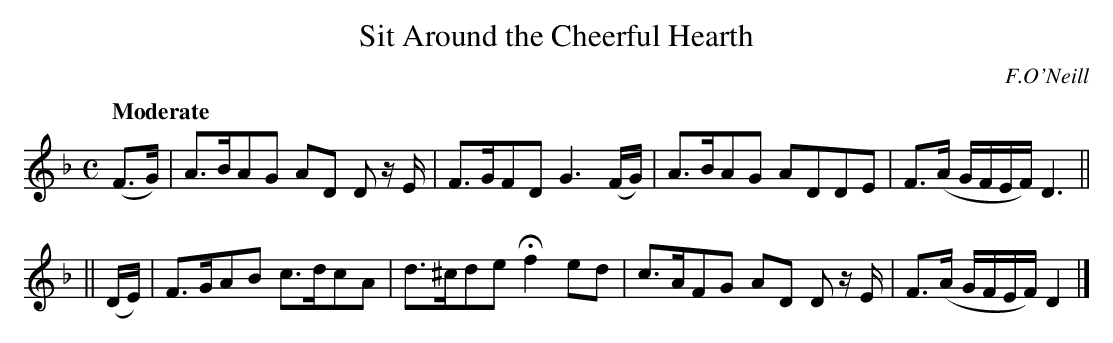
X:1
T: Sit Around the Cheerful Hearth
O: F.O'Neill
Q: "Moderate"
M: C
L: 1/8
K: Dm
(F>G) | A>BAG AD D z/ E/ | F>GFD G3 (F/G/) | A>BAG ADDE | F>(A G/F/E/F/) D3 ||
|| (D/E/) | F>GAB c>dcA | d>^cde Hf2 ed | c>AFG AD D z/ E/ | F>(A G/F/E/F/) D2 |]
